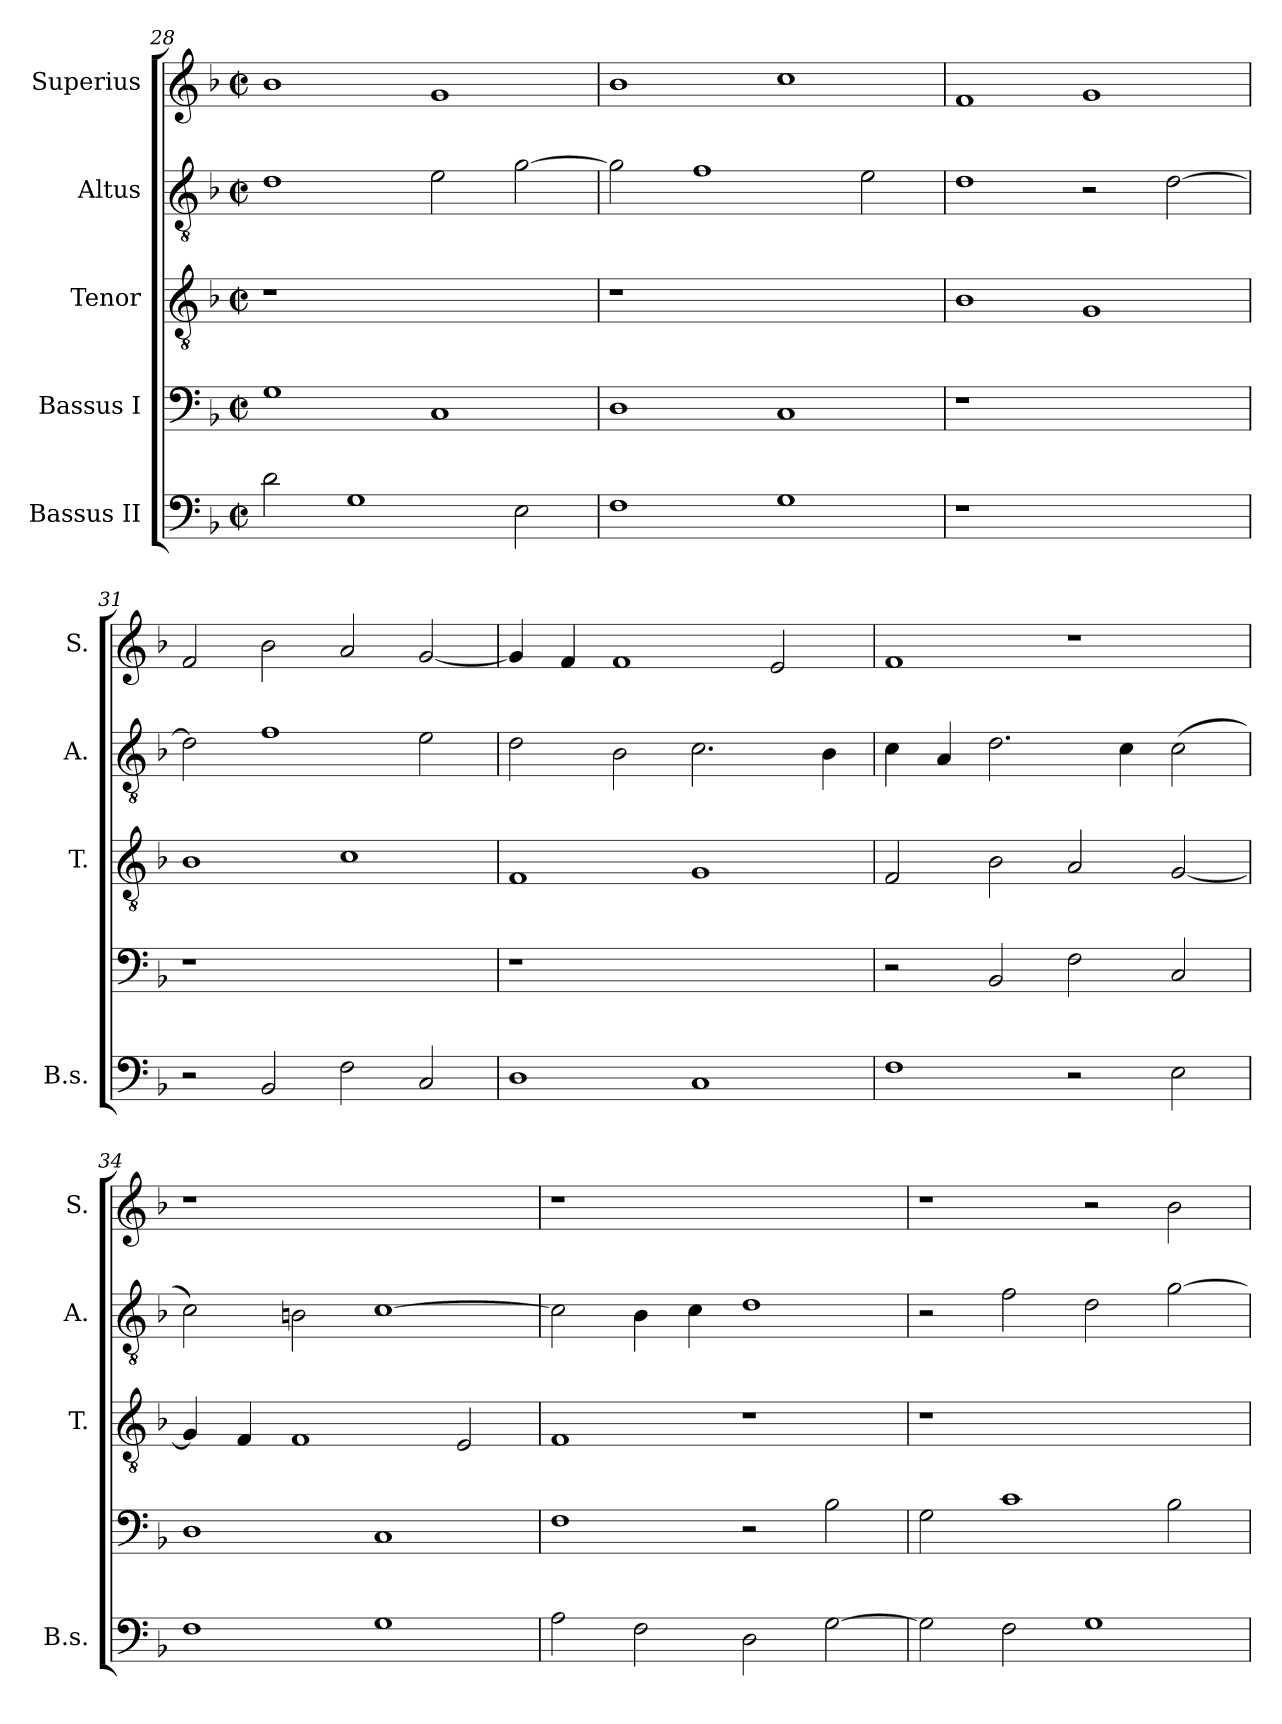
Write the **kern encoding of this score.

**kern	**kern	**kern	**kern	**kern
*part5	*part4	*part3	*part2	*part1
*staff5	*staff4	*staff3	*staff2	*staff1
*I"Bassus II	*I"Bassus I	*I"Tenor	*I"Altus	*I"Superius
*I'B.s.	*	*I'T.	*I'A.	*I'S.
*clefF4	*clefF4	*clefGv2	*clefGv2	*clefG2
*	*	*ITrd7c12	*ITrd7c12	*
*k[b-]	*k[b-]	*k[b-]	*k[b-]	*k[b-]
*F:	*F:	*F:	*F:	*F:
*M2/2	*M2/2	*M2/2	*M2/2	*M2/2
*met(c|)	*met(c|)	*met(c|)	*met(c|)	*met(c|)
=28	=28	=28	=28	=28
!	!	!LO:N:vis=1	!	!
2di\	1Gi	1r	1Di	1b-i
1Gi	.	.	.	.
.	1Ci	1ryy	2Ei\	1gi
2Ei\	.	.	[>2Gi\	.
=29	=29	=29	=29	=29
!	!	!LO:N:vis=1	!	!
1Fi	1Di	1r	2Gi\]	1b-i
.	.	.	1Fi	.
1Gi	1Ci	1ryy	.	1cci
.	.	.	2Ei\	.
=30	=30	=30	=30	=30
!LO:N:vis=1	!LO:N:vis=1	!	!	!
1r	1r	1BB-i	1Di	1fi
1ryy	1ryy	1GGi	2r	1gi
.	.	.	[>2Di\	.
!!LO:PB:g=z
=31	=31	=31	=31	=31
!	!LO:N:vis=1	!	!	!
2r	1r	1BB-i	2Di\]	2fi/
2BB-i/	.	.	1Fi	2b-i\
2Fi\	1ryy	1Ci	.	2ai/
2Ci/	.	.	2Ei\	[<2gi/
=32	=32	=32	=32	=32
!	!LO:N:vis=1	!	!	!
1Di	1r	1FFi	2Di\	4gi/]
.	.	.	.	4fi/
.	.	.	2BB-i\	1fi
1Ci	1ryy	1GGi	2.Ci\	.
.	.	.	.	2ei/
.	.	.	4BB-i\	.
=33	=33	=33	=33	=33
1Fi	2r	2FFi/	4Ci\	1fi
.	.	.	4AAi/	.
.	2BB-i/	2BB-i\	2.Di\	.
2r	2Fi\	2AAi/	.	1r
.	.	.	4Ci\	.
2Ei\	2Ci/	[<2GGi/	(2Ci\	.
=34	=34	=34	=34	=34
!	!	!	!	!LO:N:vis=1
1Fi	1Di	4GGi/]	2Ci\)	1r
.	.	4FFi/	.	.
.	.	1FFi	2BBni\	.
1Gi	1Ci	.	[>1Ci	1ryy
.	.	2EEi/	.	.
=35	=35	=35	=35	=35
!	!	!	!	!LO:N:vis=1
2Ai\	1Fi	1FFi	2Ci\]	1r
2Fi\	.	.	4BB-i\	.
.	.	.	4Ci\	.
2Di\	2r	1r	1Di	1ryy
[>2Gi\	2B-i\	.	.	.
!!LO:LB:g=z
=36	=36	=36	=36	=36
!	!	!LO:N:vis=1	!	!
2Gi\]	2Gi\	1r	2r	1r
2Fi\	1ci	.	2Fi\	.
1Gi	.	1ryy	2Di\	2r
.	2B-i\	.	[>2Gi\	2b-i\
=	=	=	=	=
*-	*-	*-	*-	*-
